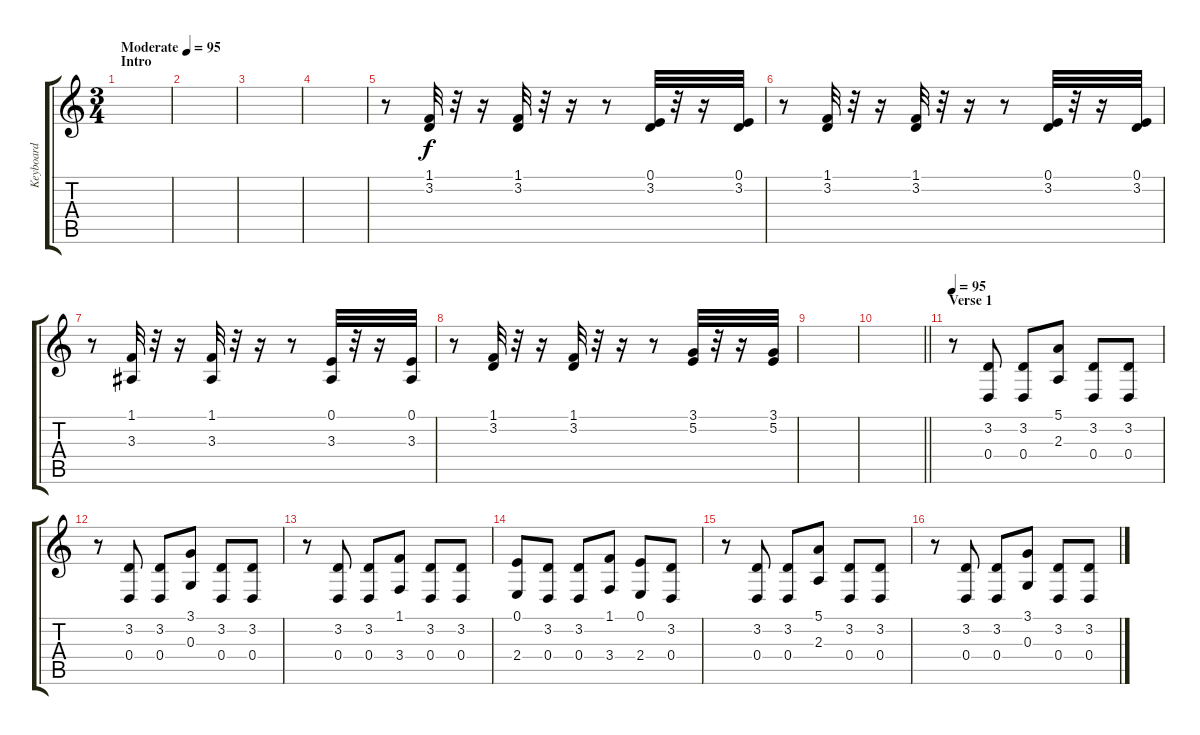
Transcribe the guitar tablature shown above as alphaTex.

\track ("Keyboard" "Keyboard") {instrument stringensemble1}
\staff {score tabs}
\tuning (E4 B3 G3 D3 A2 D2) {hide}
\ts (3 4)
\section ("" "Intro")
\tempo (95 "Moderate")
\tempo 80
\tempo (95 "Moderate")
\clef g2
\ks c
|
|
|
|
r.8{volume 10} (1.1 3.2).32 r.32 r.16 (1.1 3.2).32 r.32 r.16 r.8 (0.1 3.2).32 r.32 r.16 (0.1 3.2).32 |
r.8{volume 10} (1.1 3.2).32 r.32 r.16 (1.1 3.2).32 r.32 r.16 r.8 (0.1 3.2).32 r.32 r.16 (0.1 3.2).32 |
r.8{volume 10} (1.1 3.3).32 r.32 r.16 (1.1 3.3).32 r.32 r.16 r.8 (0.1 3.3).32 r.32 r.16 (0.1 3.3).32 |
r.8{volume 10} (1.1 3.2).32 r.32 r.16 (1.1 3.2).32 r.32 r.16 r.8 (3.1 5.2).32 r.32 r.16 (3.1 5.2).32 |
|
\barLineRight lightlight
|
\section ("" "Verse 1")
\tempo 95
r.8{volume 13 instrument stringensemble1} (3.2 0.4).8 (3.2 0.4).8 (5.1 2.3).8 (3.2 0.4).8 (3.2 0.4).8 |
r.8 (3.2 0.4).8 (3.2 0.4).8 (3.1 0.3).8 (3.2 0.4).8 (3.2 0.4).8 |
r.8 (3.2 0.4).8 (3.2 0.4).8 (1.1 3.4).8 (3.2 0.4).8 (3.2 0.4).8 |
(0.1 2.4).8 (3.2 0.4).8 (3.2 0.4).8 (1.1 3.4).8 (0.1 2.4).8 (3.2 0.4).8 |
r.8 (3.2 0.4).8 (3.2 0.4).8 (5.1 2.3).8 (3.2 0.4).8 (3.2 0.4).8 |
r.8 (3.2 0.4).8 (3.2 0.4).8 (3.1 0.3).8 (3.2 0.4).8 (3.2 0.4).8
